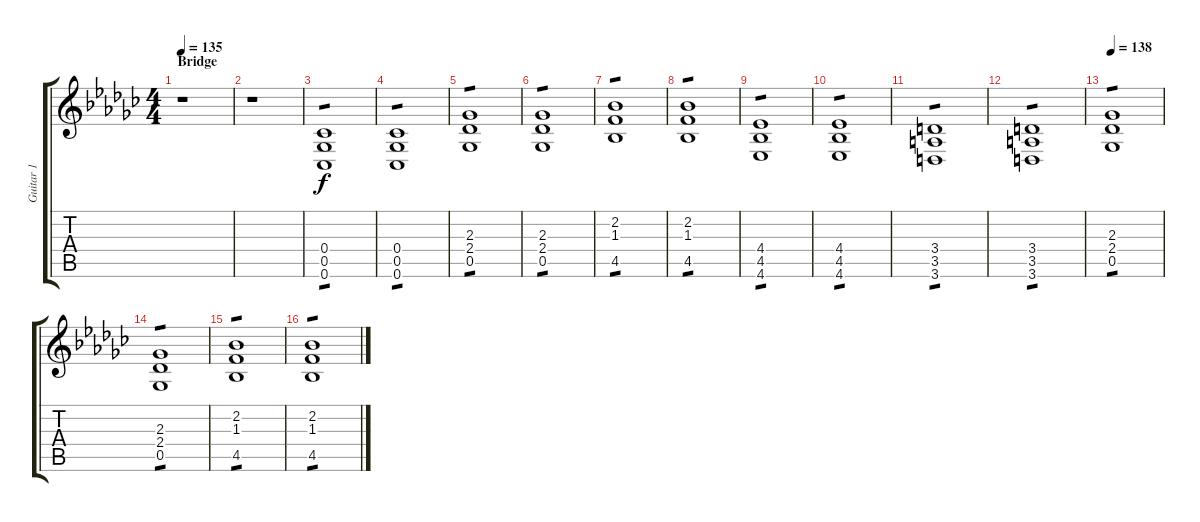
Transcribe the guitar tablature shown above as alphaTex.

\track ("Guitar 1" "Guitar 1") {instrument distortionguitar}
\staff {score tabs}
\tuning (Db4 Ab3 E3 B2 Gb2 B1) {hide}
\ts (4 4)
\section ("" "Bridge")
\tempo 135
\clef g2
\ks gb
r.1{dy f} |
r.1 |
(0.4 0.5 0.6).1{tp 1} |
(0.4 0.5 0.6).1{tp 1} |
(2.3 2.4 0.5).1{tp 1} |
(2.3 2.4 0.5).1{tp 1} |
(2.2 1.3 4.5).1{tp 1} |
(2.2 1.3 4.5).1{tp 1} |
(4.4 4.5 4.6).1{tp 1} |
(4.4 4.5 4.6).1{tp 1} |
(3.4 3.5 3.6).1{tp 1} |
(3.4 3.5 3.6).1{tp 1} |
\tempo 138
(2.3 2.4 0.5).1{tp 1} |
(2.3 2.4 0.5).1{tp 1} |
(2.2 1.3 4.5).1{tp 1} |
(2.2 1.3 4.5).1{tp 1}
